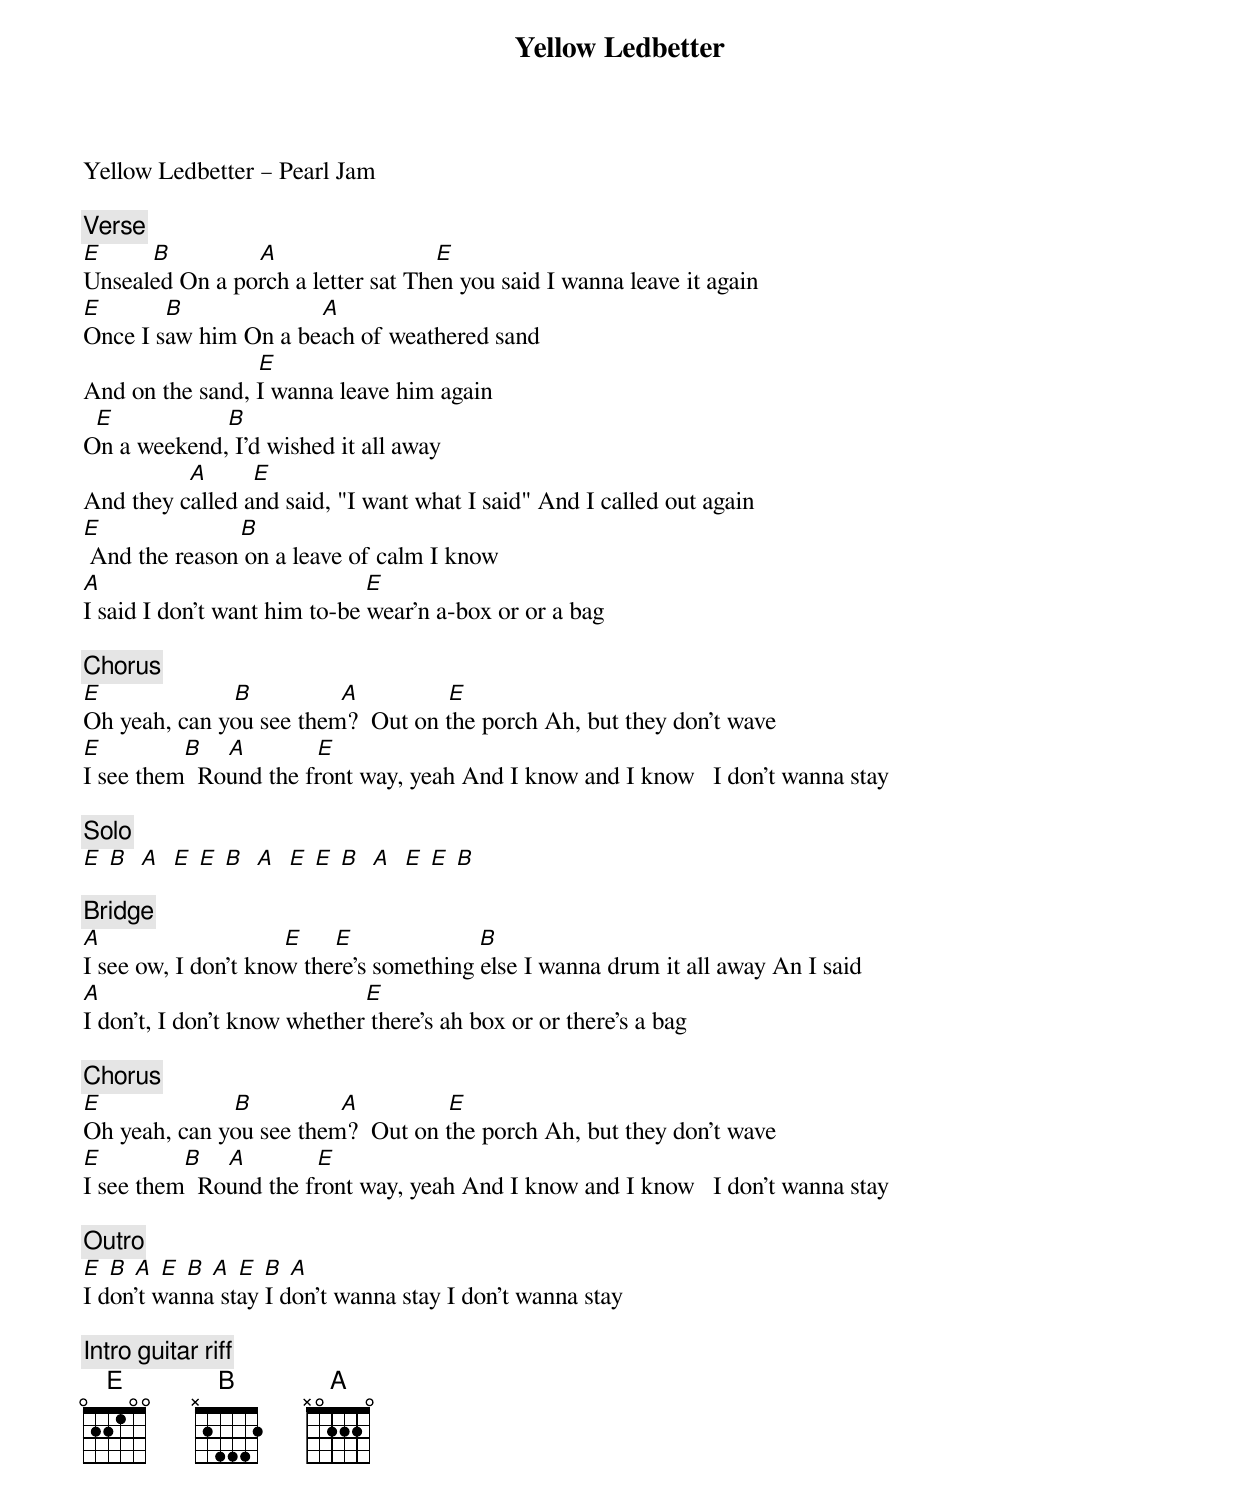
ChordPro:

{title: Yellow Ledbetter}
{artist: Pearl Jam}
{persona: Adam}
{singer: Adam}
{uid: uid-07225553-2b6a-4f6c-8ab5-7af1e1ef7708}
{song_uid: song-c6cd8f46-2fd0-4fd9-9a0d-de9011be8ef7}




Yellow Ledbetter – Pearl Jam

{comment: Verse}
[E]		     	[B]              [A]			                      [E]
Unsealed	On a porch a letter sat	Then you said I wanna leave it again
[E]			      	[B]                    		[A]
Once I saw him	On a beach of weathered sand
                         			[E]
And on the sand, I wanna leave him again
  [E]                		[B]
On a weekend, I'd wished it all away
                	[A] 						[E]
And they called and said, "I want what I said"	And I called out again
[E]                    		[B]
 And the reason on a leave of calm I know
[A]                                       			[E]
I said I don't want him to-be wear'n a-box or or a bag

{comment: Chorus}
[E]                   		[B]			           [A]				          [E]
Oh yeah, can you see them? 	Out on the porch	Ah, but they don't wave
[E]		          	[B]				[A]				       [E]
I see them  Round the front way, yeah	And I know and I know   I don't wanna stay

{comment: Solo}
[E] [B]  [A]  [E]	[E] [B]  [A]  [E]	[E] [B]  [A]  [E]	[E] [B]

{comment: Bridge}
[A]	                            [E]					[E]                   	[B]
I see	ow, I don't know there's something else	I wanna drum it all away An I said
[A]                                      				[E]
I don't, I don't know whether there's ah box or or there's a bag

{comment: Chorus}
[E]                   		[B]			           [A]				          [E]
Oh yeah, can you see them? 	Out on the porch	Ah, but they don't wave
[E]		          	[B]				[A]				       [E]
I see them  Round the front way, yeah	And I know and I know   I don't wanna stay

{comment: Outro}
[E]	[B]	[A]	[E]	[B]	[A]	[E]	[B]	[A]
I don't wanna stay	I don't wanna stay	I don't wanna stay

{comment: Intro guitar riff}
